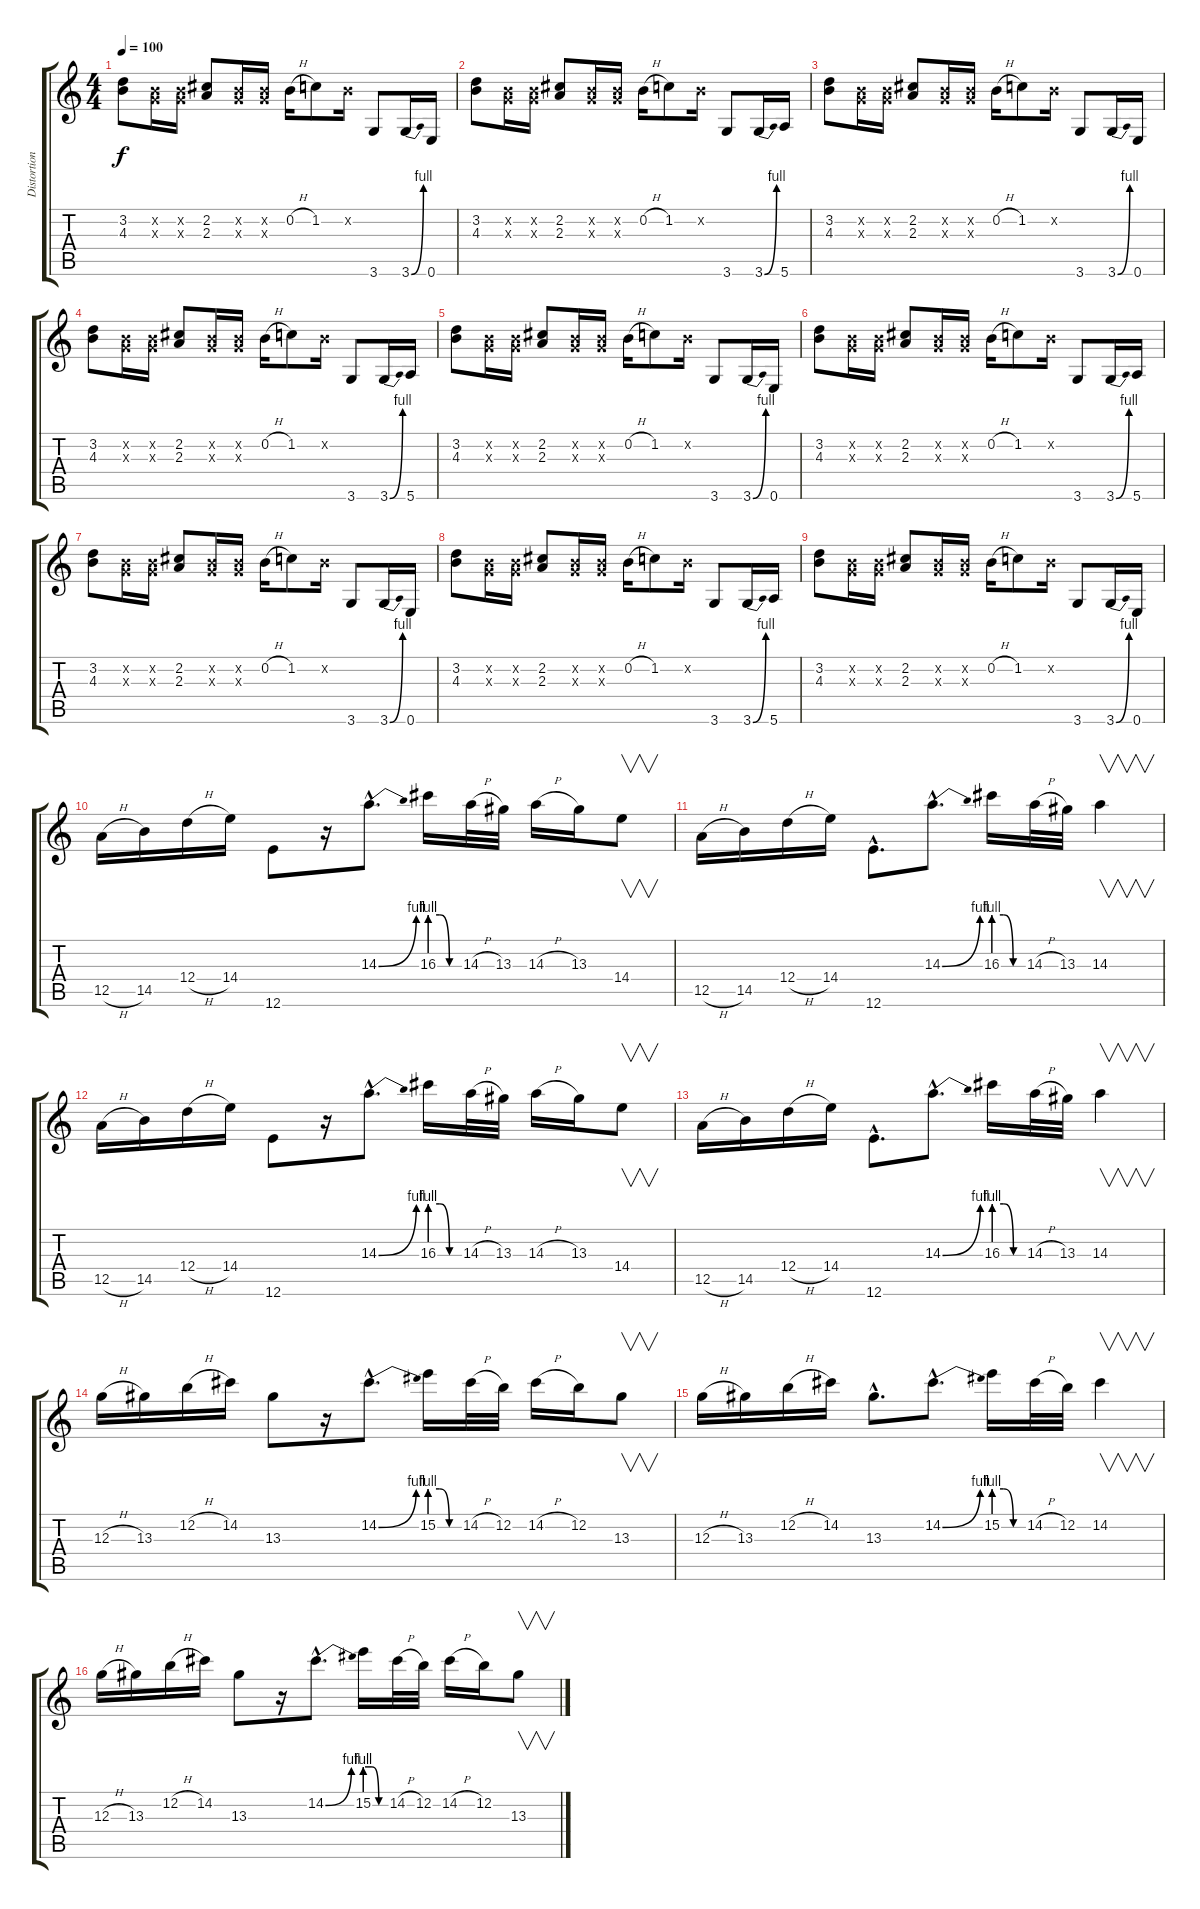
\track ("Distortion Guitar 3" "Distortion") {instrument distortionguitar}
\staff {score tabs}
\tuning (E4 B3 G3 D3 A2 E2) {hide}
\ts (4 4)
\tempo 100
\clef g2
\ks c
(3.2 4.3).8{dy f} (0.2{x} 0.3{x}).16 (0.2{x} 0.3{x}).16 (2.2 2.3).8 (0.2{x} 0.3{x}).16 (0.2{x} 0.3{x}).16 0.2{h}.16 1.2.8 0.2{x}.16 3.6.8 3.6{be (bend 0 0 60 4)}.16 0.6.16 |
(3.2 4.3).8 (0.2{x} 0.3{x}).16 (0.2{x} 0.3{x}).16 (2.2 2.3).8 (0.2{x} 0.3{x}).16 (0.2{x} 0.3{x}).16 0.2{h}.16 1.2.8 0.2{x}.16 3.6.8 3.6{be (bend 0 0 60 4)}.16 5.6.16 |
(3.2 4.3).8 (0.2{x} 0.3{x}).16 (0.2{x} 0.3{x}).16 (2.2 2.3).8 (0.2{x} 0.3{x}).16 (0.2{x} 0.3{x}).16 0.2{h}.16 1.2.8 0.2{x}.16 3.6.8 3.6{be (bend 0 0 60 4)}.16 0.6.16 |
(3.2 4.3).8 (0.2{x} 0.3{x}).16 (0.2{x} 0.3{x}).16 (2.2 2.3).8 (0.2{x} 0.3{x}).16 (0.2{x} 0.3{x}).16 0.2{h}.16 1.2.8 0.2{x}.16 3.6.8 3.6{be (bend 0 0 60 4)}.16 5.6.16 |
(3.2 4.3).8 (0.2{x} 0.3{x}).16 (0.2{x} 0.3{x}).16 (2.2 2.3).8 (0.2{x} 0.3{x}).16 (0.2{x} 0.3{x}).16 0.2{h}.16 1.2.8 0.2{x}.16 3.6.8 3.6{be (bend 0 0 60 4)}.16 0.6.16 |
(3.2 4.3).8 (0.2{x} 0.3{x}).16 (0.2{x} 0.3{x}).16 (2.2 2.3).8 (0.2{x} 0.3{x}).16 (0.2{x} 0.3{x}).16 0.2{h}.16 1.2.8 0.2{x}.16 3.6.8 3.6{be (bend 0 0 60 4)}.16 5.6.16 |
(3.2 4.3).8 (0.2{x} 0.3{x}).16 (0.2{x} 0.3{x}).16 (2.2 2.3).8 (0.2{x} 0.3{x}).16 (0.2{x} 0.3{x}).16 0.2{h}.16 1.2.8 0.2{x}.16 3.6.8 3.6{be (bend 0 0 60 4)}.16 0.6.16 |
(3.2 4.3).8 (0.2{x} 0.3{x}).16 (0.2{x} 0.3{x}).16 (2.2 2.3).8 (0.2{x} 0.3{x}).16 (0.2{x} 0.3{x}).16 0.2{h}.16 1.2.8 0.2{x}.16 3.6.8 3.6{be (bend 0 0 60 4)}.16 5.6.16 |
(3.2 4.3).8 (0.2{x} 0.3{x}).16 (0.2{x} 0.3{x}).16 (2.2 2.3).8 (0.2{x} 0.3{x}).16 (0.2{x} 0.3{x}).16 0.2{h}.16 1.2.8 0.2{x}.16 3.6.8 3.6{be (bend 0 0 60 4)}.16 0.6.16 |
12.5{h}.16 14.5.16 12.4{h}.16 14.4.16 12.6.8 r.16 14.3{be (bend 0 0 60 4) hac}.8{d} 16.3{be (custom 0 4 20 4 40 0 60 0)}.16 14.3{h}.32 13.3.32 14.3{h}.16 13.3.16 14.4.8{v} |
12.5{h}.16 14.5.16 12.4{h}.16 14.4.16 12.6{hac}.8{d} 14.3{be (bend 0 0 60 4) hac}.8{d} 16.3{be (custom 0 4 20 4 40 0 60 0)}.16 14.3{h}.32 13.3.32 14.3.4{v} |
12.5{h}.16 14.5.16 12.4{h}.16 14.4.16 12.6.8 r.16 14.3{be (bend 0 0 60 4) hac}.8{d} 16.3{be (custom 0 4 20 4 40 0 60 0)}.16 14.3{h}.32 13.3.32 14.3{h}.16 13.3.16 14.4.8{v} |
12.5{h}.16 14.5.16 12.4{h}.16 14.4.16 12.6{hac}.8{d} 14.3{be (bend 0 0 60 4) hac}.8{d} 16.3{be (custom 0 4 20 4 40 0 60 0)}.16 14.3{h}.32 13.3.32 14.3.4{v} |
12.3{h}.16 13.3.16 12.2{h}.16 14.2.16 13.3.8 r.16 14.2{be (bend 0 0 60 4) hac}.8{d} 15.2{be (custom 0 4 20 4 40 0 60 0)}.16 14.2{h}.32 12.2.32 14.2{h}.16 12.2.16 13.3.8{v} |
12.3{h}.16 13.3.16 12.2{h}.16 14.2.16 13.3{hac}.8{d} 14.2{be (bend 0 0 60 4) hac}.8{d} 15.2{be (custom 0 4 20 4 40 0 60 0)}.16 14.2{h}.32 12.2.32 14.2.4{v} |
12.3{h}.16 13.3.16 12.2{h}.16 14.2.16 13.3.8 r.16 14.2{be (bend 0 0 60 4) hac}.8{d} 15.2{be (custom 0 4 20 4 40 0 60 0)}.16 14.2{h}.32 12.2.32 14.2{h}.16 12.2.16 13.3.8{v}
